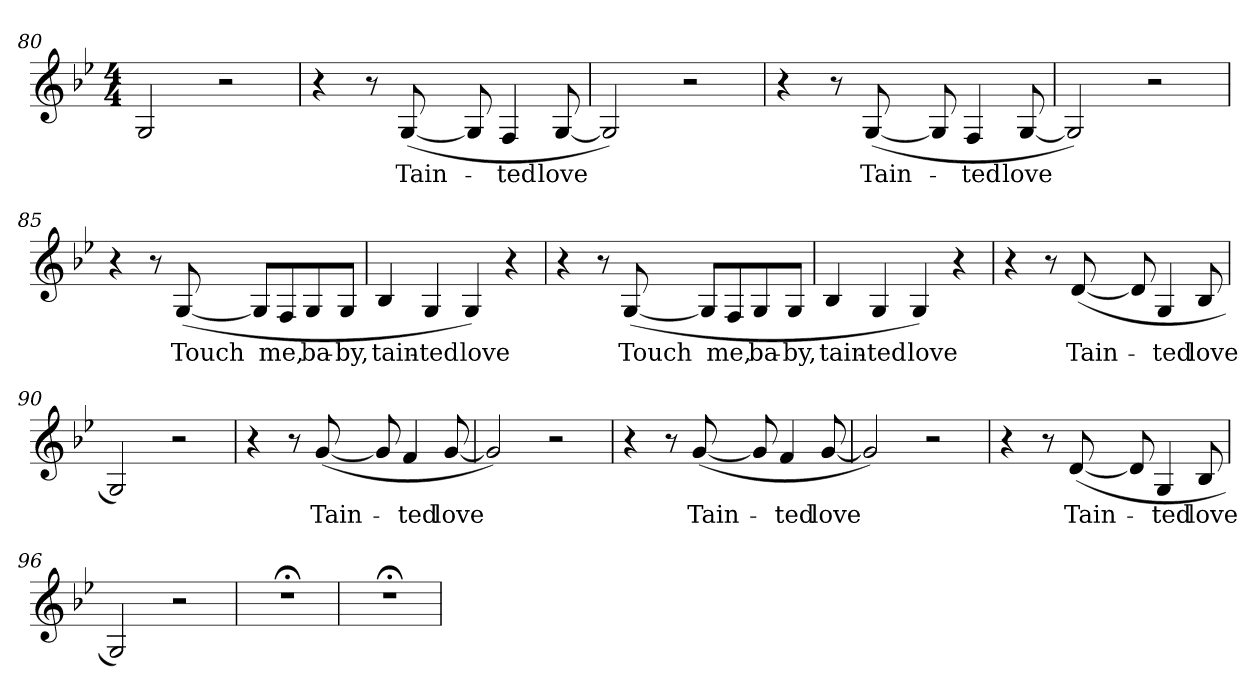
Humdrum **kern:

**kern	**text
*part1	*part1
*staff1	*staff1
*clefG2	*
*k[b-e-]	*
*g:	*
*M4/4	*
=80	=80
2Gi/	.
2r	.
!!LO:LB:g=z
=81	=81
4r	.
8r	.
!	!LO:LY:b:color=#000000
([8Gi/	Tain-
8Gi/]	.
!	!LO:LY:b:color=#000000
4Fi/	-ted
!	!LO:LY:b:color=#000000
[8Gi/	love
=82	=82
2Gi/])	.
2r	.
=83	=83
4r	.
8r	.
!	!LO:LY:b:color=#000000
([8Gi/	Tain-
8Gi/]	.
!	!LO:LY:b:color=#000000
4Fi/	-ted
!	!LO:LY:b:color=#000000
[8Gi/	love
=84	=84
2Gi/])	.
2r	.
=85	=85
4r	.
8r	.
!	!LO:LY:b:color=#000000
([8Gi/	Touch
8Gi/L]	.
!	!LO:LY:b:color=#000000
8Fi/	me,
!	!LO:LY:b:color=#000000
8Gi/	ba-
!	!LO:LY:b:color=#000000
8Gi/J	-by,
!!LO:LB:g=z
=86	=86
!	!LO:LY:b:color=#000000
4B-i/	tain-
!	!LO:LY:b:color=#000000
4Gi/	-ted
!	!LO:LY:b:color=#000000
4Gi/)	love
4r	.
=87	=87
4r	.
8r	.
!	!LO:LY:b:color=#000000
([8Gi/	Touch
8Gi/L]	.
!	!LO:LY:b:color=#000000
8Fi/	me,
!	!LO:LY:b:color=#000000
8Gi/	ba-
!	!LO:LY:b:color=#000000
8Gi/J	-by,
=88	=88
!	!LO:LY:b:color=#000000
4B-i/	tain-
!	!LO:LY:b:color=#000000
4Gi/	-ted
!	!LO:LY:b:color=#000000
4Gi/)	love
4r	.
=89	=89
4r	.
8r	.
!	!LO:LY:b:color=#000000
([8di/	Tain-
8di/]	.
!	!LO:LY:b:color=#000000
4Gi/	-ted
!	!LO:LY:b:color=#000000
8B-i/	love
=90	=90
2Gi/)	.
2r	.
!!LO:LB:g=z
=91	=91
4r	.
8r	.
!	!LO:LY:b:color=#000000
([8gi/	Tain-
8gi/]	.
!	!LO:LY:b:color=#000000
4fi/	-ted
!	!LO:LY:b:color=#000000
[8gi/	love
=92	=92
2gi/])	.
2r	.
=93	=93
4r	.
8r	.
!	!LO:LY:b:color=#000000
([8gi/	Tain-
8gi/]	.
!	!LO:LY:b:color=#000000
4fi/	-ted
!	!LO:LY:b:color=#000000
[8gi/	love
!!LO:PB:g=z
=94	=94
2gi/])	.
2r	.
=95	=95
4r	.
8r	.
!	!LO:LY:b:color=#000000
([8di/	Tain-
8di/]	.
!	!LO:LY:b:color=#000000
4Gi/	-ted
!	!LO:LY:b:color=#000000
8B-i/	love
=96	=96
2Gi/)	.
2r	.
=96X1	=96X1
1r;<	.
=96X2	=96X2
1r;<	.
=	=
*-	*-
